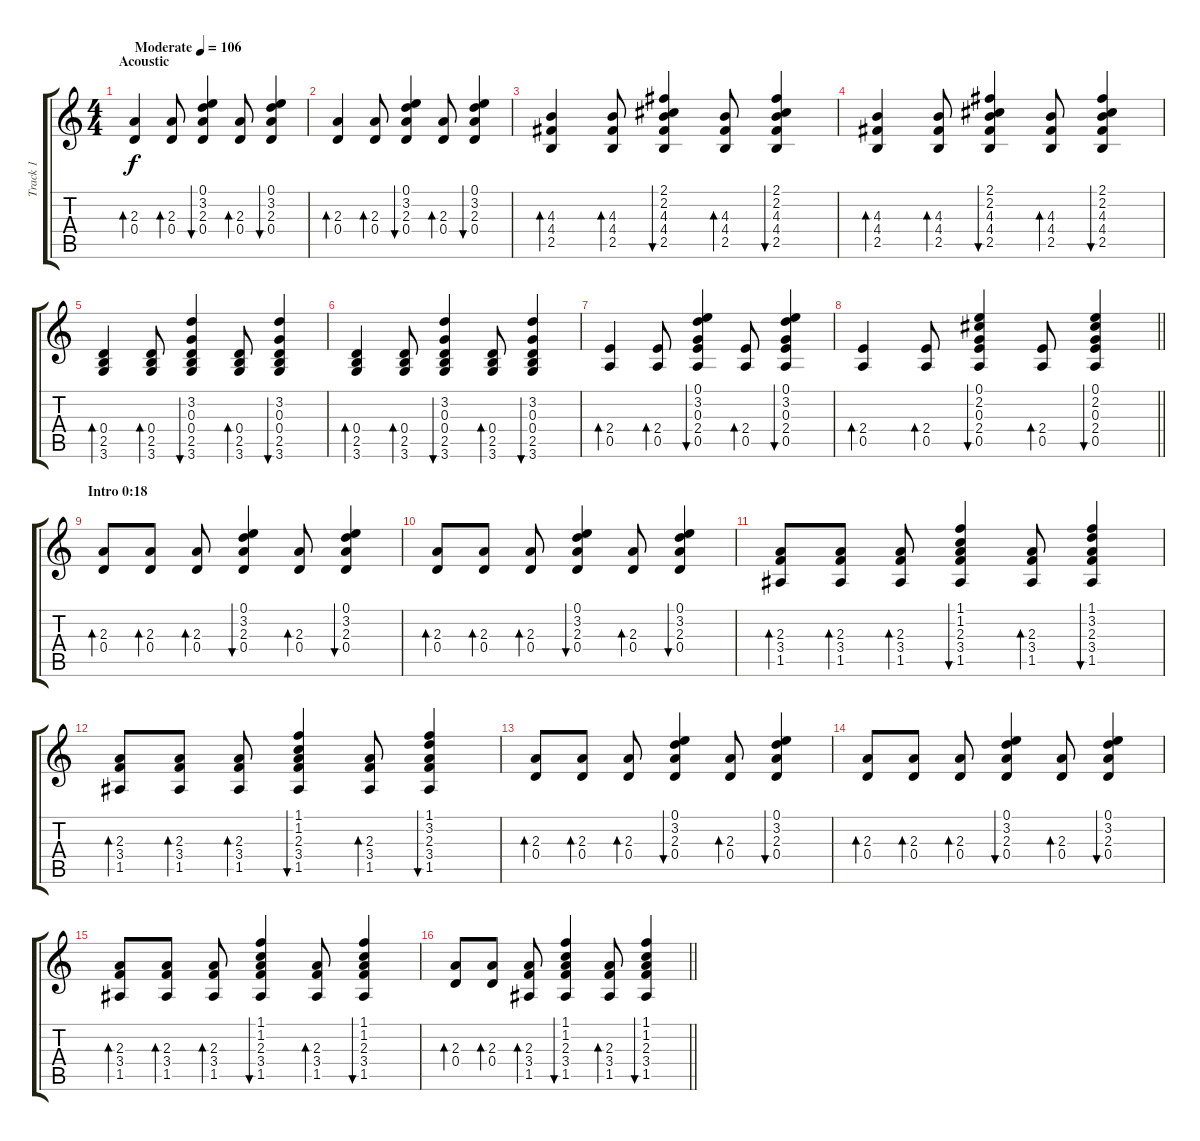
\track ("Track 1" "Track 1") {instrument acousticguitarsteel}
\staff {score tabs}
\tuning (E4 B3 G3 D3 A2 E2) {hide}
\ts (4 4)
\section ("" "Acoustic")
\tempo (106 "Moderate")
\clef g2
\ks c
(2.3 0.4).4{bd 120 dy f instrument acousticguitarsteel} (2.3 0.4).8{bd 120} (0.1 3.2 2.3 0.4).4{bu 120} (2.3 0.4).8{bd 120} (0.1 3.2 2.3 0.4).4{bu 120} |
(2.3 0.4).4{bd 120} (2.3 0.4).8{bd 120} (0.1 3.2 2.3 0.4).4{bu 120} (2.3 0.4).8{bd 120} (0.1 3.2 2.3 0.4).4{bu 120} |
(4.3 4.4 2.5).4{bd 120} (4.3 4.4 2.5).8{bd 120} (2.1 2.2 4.3 4.4 2.5).4{bu 120} (4.3 4.4 2.5).8{bd 120} (2.1 2.2 4.3 4.4 2.5).4{bu 120} |
(4.3 4.4 2.5).4{bd 120} (4.3 4.4 2.5).8{bd 120} (2.1 2.2 4.3 4.4 2.5).4{bu 120} (4.3 4.4 2.5).8{bd 120} (2.1 2.2 4.3 4.4 2.5).4{bu 120} |
(0.4 2.5 3.6).4{bd 120} (0.4 2.5 3.6).8{bd 120} (3.2 0.3 0.4 2.5 3.6).4{bu 120} (0.4 2.5 3.6).8{bd 120} (3.2 0.3 0.4 2.5 3.6).4{bu 120} |
(0.4 2.5 3.6).4{bd 120} (0.4 2.5 3.6).8{bd 120} (3.2 0.3 0.4 2.5 3.6).4{bu 120} (0.4 2.5 3.6).8{bd 120} (3.2 0.3 0.4 2.5 3.6).4{bu 120} |
(2.4 0.5).4{bd 120} (2.4 0.5).8{bd 120} (0.1 3.2 0.3 2.4 0.5).4{bu 120} (2.4 0.5).8{bd 120} (0.1 3.2 0.3 2.4 0.5).4{bu 120} |
\barLineRight lightlight
(2.4 0.5).4{bd 120} (2.4 0.5).8{bd 120} (0.1 2.2 0.3 2.4 0.5).4{bu 120} (2.4 0.5).8{bd 120} (0.1 2.2 0.3 2.4 0.5).4{bu 120} |
\section ("" "Intro 0:18")
(2.3 0.4).8{bd 120} (2.3 0.4).8{bd 120} (2.3 0.4).8{bd 120} (0.1 3.2 2.3 0.4).4{bu 120} (2.3 0.4).8{bd 120} (0.1 3.2 2.3 0.4).4{bu 120} |
(2.3 0.4).8{bd 120} (2.3 0.4).8{bd 120} (2.3 0.4).8{bd 120} (0.1 3.2 2.3 0.4).4{bu 120} (2.3 0.4).8{bd 120} (0.1 3.2 2.3 0.4).4{bu 120} |
(2.3 3.4 1.5).8{bd 120} (2.3 3.4 1.5).8{bd 120} (2.3 3.4 1.5).8{bd 120} (1.1 1.2 2.3 3.4 1.5).4{bu 120} (2.3 3.4 1.5).8{bd 120} (1.1 3.2 2.3 3.4 1.5).4{bu 120} |
(2.3 3.4 1.5).8{bd 120} (2.3 3.4 1.5).8{bd 120} (2.3 3.4 1.5).8{bd 120} (1.1 1.2 2.3 3.4 1.5).4{bu 120} (2.3 3.4 1.5).8{bd 120} (1.1 3.2 2.3 3.4 1.5).4{bu 120} |
(2.3 0.4).8{bd 120} (2.3 0.4).8{bd 120} (2.3 0.4).8{bd 120} (0.1 3.2 2.3 0.4).4{bu 120} (2.3 0.4).8{bd 120} (0.1 3.2 2.3 0.4).4{bu 120} |
(2.3 0.4).8{bd 120} (2.3 0.4).8{bd 120} (2.3 0.4).8{bd 120} (0.1 3.2 2.3 0.4).4{bu 120} (2.3 0.4).8{bd 120} (0.1 3.2 2.3 0.4).4{bu 120} |
(2.3 3.4 1.5).8{bd 120} (2.3 3.4 1.5).8{bd 120} (2.3 3.4 1.5).8{bd 120} (1.1 1.2 2.3 3.4 1.5).4{bu 120} (2.3 3.4 1.5).8{bd 120} (1.1 1.2 2.3 3.4 1.5).4{bu 120} |
\barLineRight lightlight
(2.3 0.4).8{bd 120} (2.3 0.4).8{bd 120} (2.3 3.4 1.5).8{bd 120} (1.1 1.2 2.3 3.4 1.5).4{bu 120} (2.3 3.4 1.5).8{bd 120} (1.1 1.2 2.3 3.4 1.5).4{bu 120}
